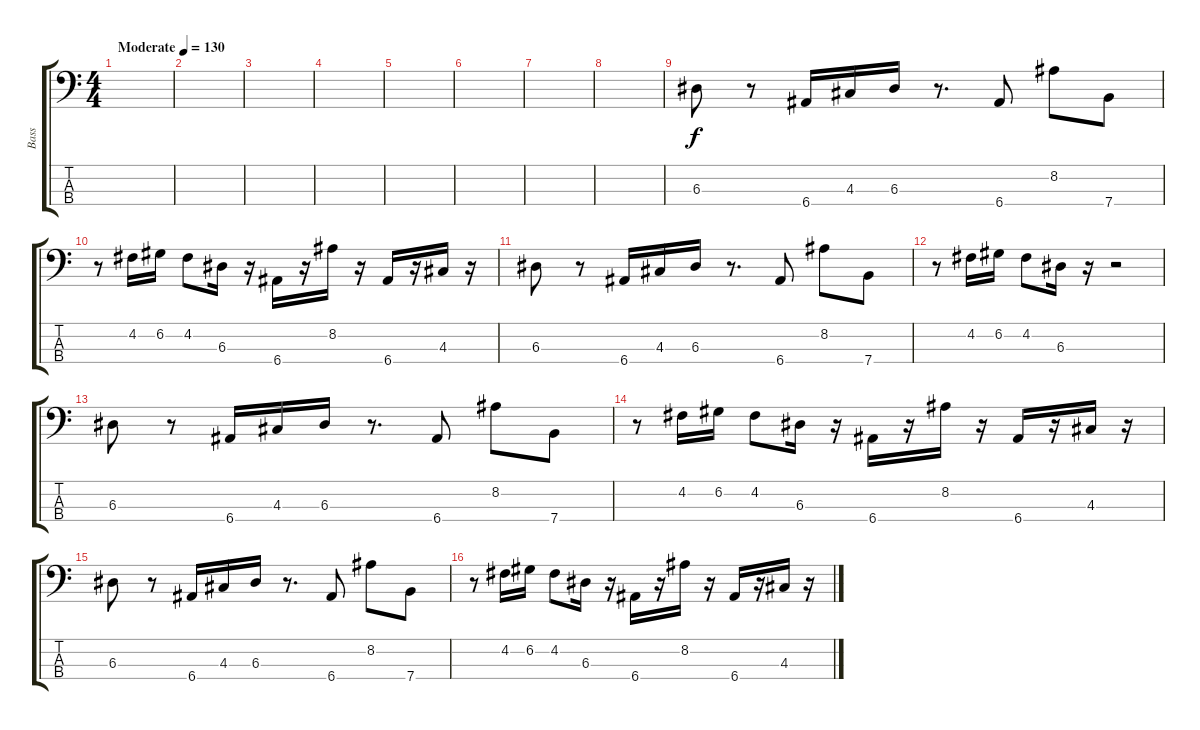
\track ("Bass" "Bass") {instrument electricbasspick}
\staff {score tabs}
\tuning (G2 D2 A1 E1) {hide}
\ts (4 4)
\tempo (130 "Moderate")
\clef f4
\ks c
|
|
|
|
|
|
|
|
6.3.8 r.8 6.4.16 4.3.16 6.3.16 r.8{d} 6.4.8 8.2.8 7.4.8 |
r.8 4.2.16 6.2.16 4.2.8 6.3.16 r.16 6.4.16 r.16 8.2.16 r.16 6.4.16 r.16 4.3.16 r.16 |
6.3.8 r.8 6.4.16 4.3.16 6.3.16 r.8{d} 6.4.8 8.2.8 7.4.8 |
r.8 4.2.16 6.2.16 4.2.8 6.3.16 r.16 r.2 |
6.3.8 r.8 6.4.16 4.3.16 6.3.16 r.8{d} 6.4.8 8.2.8 7.4.8 |
r.8 4.2.16 6.2.16 4.2.8 6.3.16 r.16 6.4.16 r.16 8.2.16 r.16 6.4.16 r.16 4.3.16 r.16 |
6.3.8 r.8 6.4.16 4.3.16 6.3.16 r.8{d} 6.4.8 8.2.8 7.4.8 |
r.8 4.2.16 6.2.16 4.2.8 6.3.16 r.16 6.4.16 r.16 8.2.16 r.16 6.4.16 r.16 4.3.16 r.16
